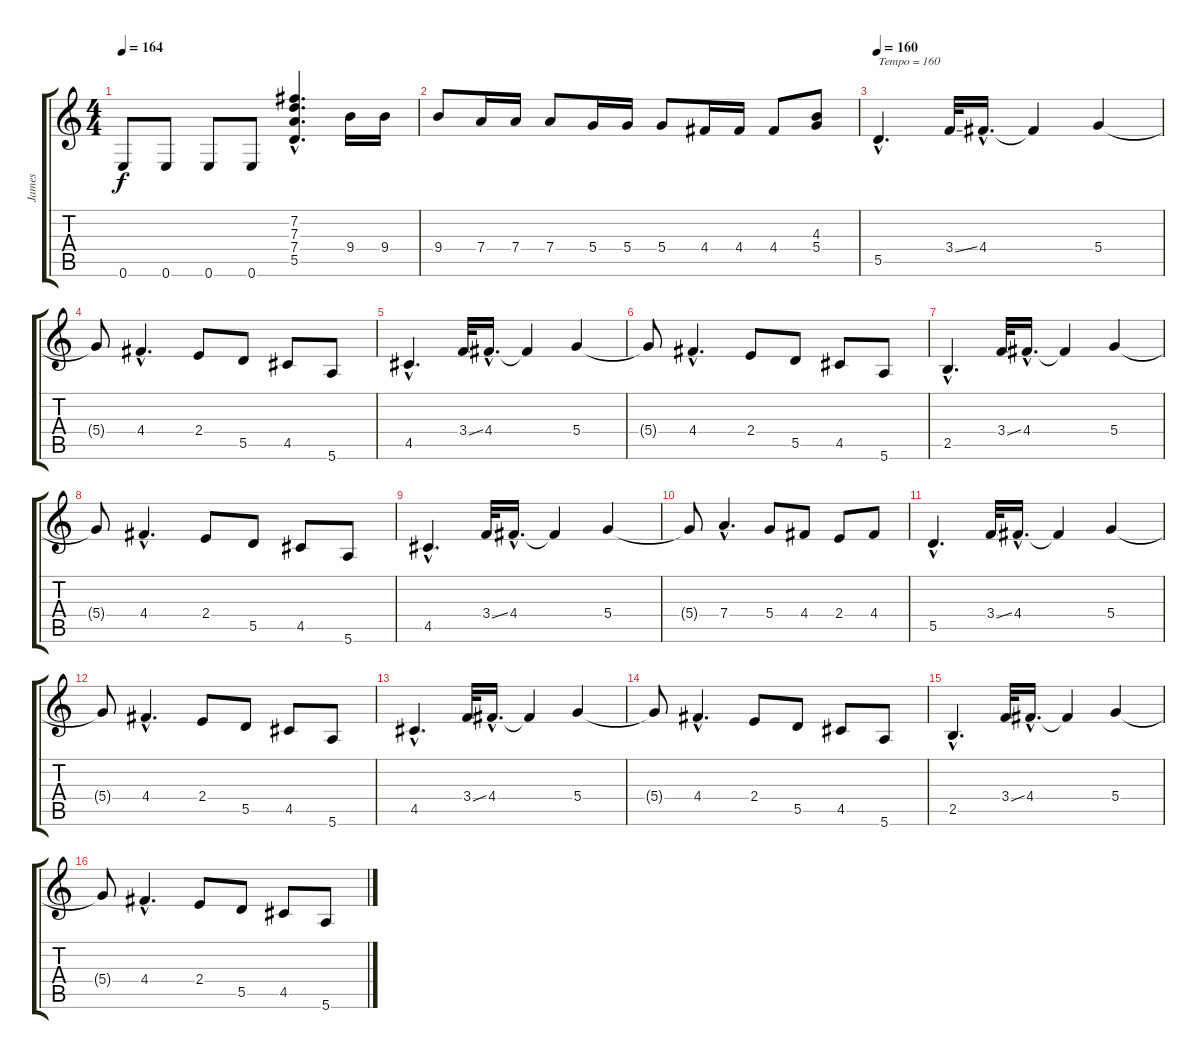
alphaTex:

\track ("James" "James") {instrument acousticguitarnylon}
\staff {score tabs}
\tuning (E4 B3 G3 D3 A2 E2) {hide}
\ts (4 4)
\tempo 164
\clef g2
\ks c
0.6.8{dy f} 0.6.8 0.6.8 0.6.8 (7.2{hac} 7.3{hac} 7.4{hac} 5.5{hac}).4{d} 9.4.16 9.4.16 |
9.4.8 7.4.16 7.4.16 7.4.8 5.4.16 5.4.16 5.4.8 4.4.16 4.4.16 4.4.8 (4.3 5.4).8 |
\tempo 160
5.5{hac}.4{d txt "Tempo = 160"} 3.4{ss}.32 4.4{hac}.16{d} 4.4{t}.4 5.4.4 |
5.4{t}.8 4.4{hac}.4{d} 2.4.8 5.5.8 4.5.8 5.6.8 |
4.5{hac}.4{d} 3.4{ss}.32 4.4{hac}.16{d} 4.4{t}.4 5.4.4 |
5.4{t}.8 4.4{hac}.4{d} 2.4.8 5.5.8 4.5.8 5.6.8 |
2.5{hac}.4{d} 3.4{ss}.32 4.4{hac}.16{d} 4.4{t}.4 5.4.4 |
5.4{t}.8 4.4{hac}.4{d} 2.4.8 5.5.8 4.5.8 5.6.8 |
4.5{hac}.4{d} 3.4{ss}.32 4.4{hac}.16{d} 4.4{t}.4 5.4.4 |
5.4{t}.8 7.4{hac}.4{d} 5.4.8 4.4.8 2.4.8 4.4.8 |
5.5{hac}.4{d} 3.4{ss}.32 4.4{hac}.16{d} 4.4{t}.4 5.4.4 |
5.4{t}.8{volume 14} 4.4{hac}.4{d} 2.4.8 5.5.8 4.5.8 5.6.8 |
4.5{hac}.4{d} 3.4{ss}.32 4.4{hac}.16{d} 4.4{t}.4 5.4.4 |
5.4{t}.8 4.4{hac}.4{d} 2.4.8 5.5.8 4.5.8 5.6.8 |
2.5{hac}.4{d} 3.4{ss}.32 4.4{hac}.16{d} 4.4{t}.4 5.4.4 |
5.4{t}.8 4.4{hac}.4{d} 2.4.8 5.5.8 4.5.8 5.6.8
